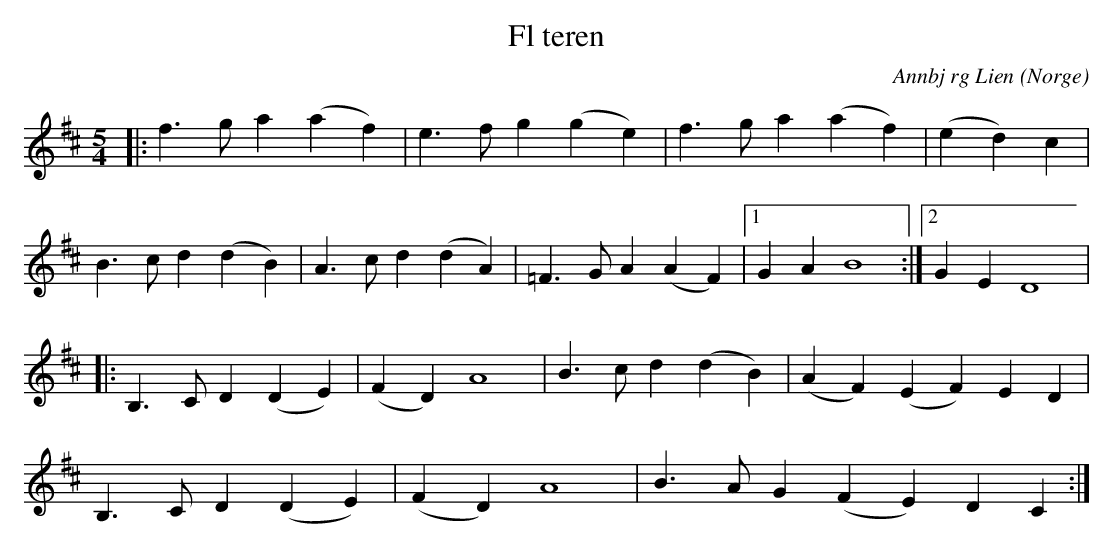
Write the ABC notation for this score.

X:1
T:Fl teren
O:Norge
C: Annbj rg Lien
M:5/4
L:1/4
K:D
|: f>g a (af) | e>f g (ge)| f>g a (af) | (ed) c |
B>c d (dB) | A>c d (dA) | =F>G A (AF) |1 GA B4 :|2 GE D4 |
|: B,>C D (DE) | (FD) A4 | B>c d (dB) | (AF) (EF) ED |
B,>C D (DE) | (FD) A4 | B>A G(F E)D C :|
